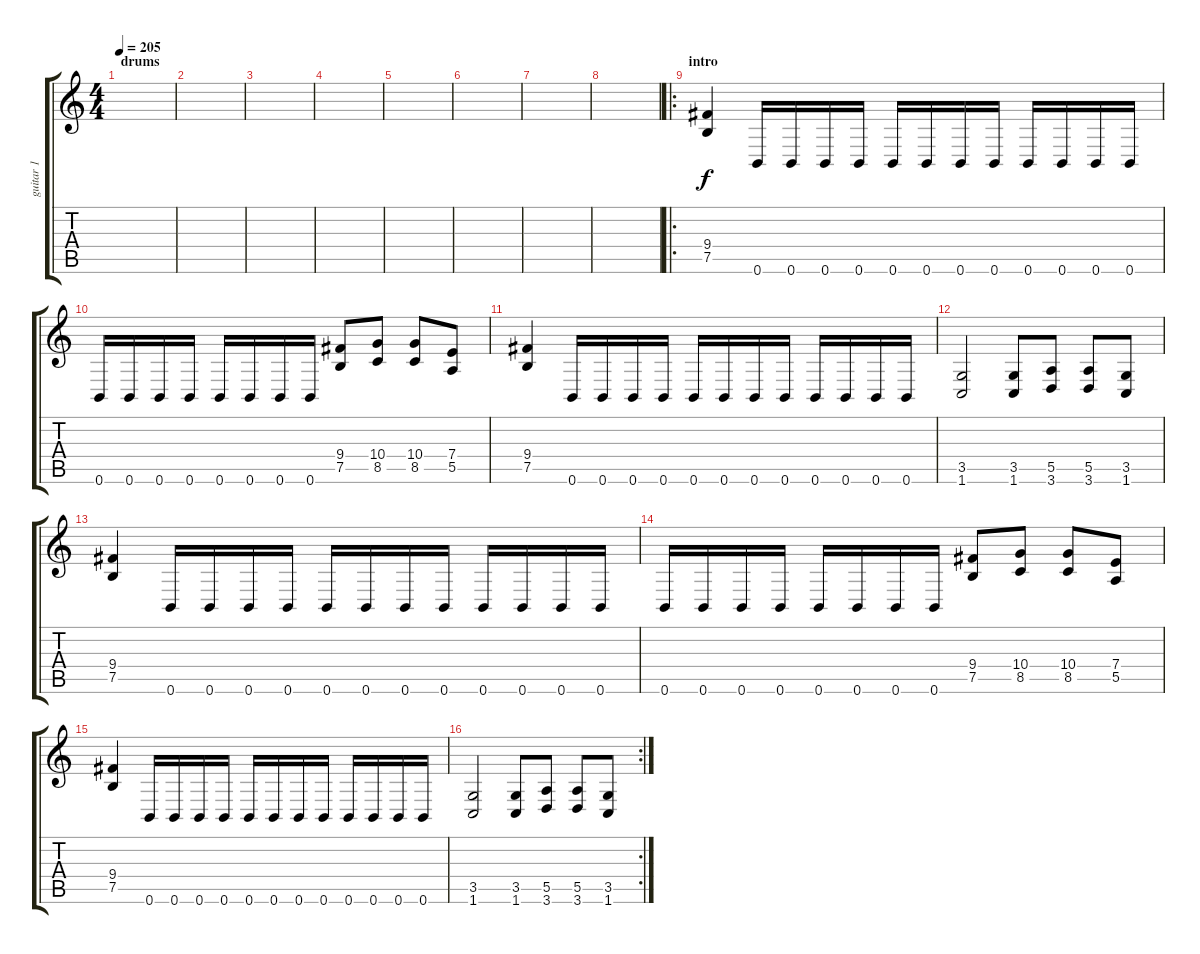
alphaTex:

\track ("guitar 1" "guitar 1") {instrument distortionguitar}
\staff {score tabs}
\tuning (B3 Gb3 D3 A2 E2 B1) {hide}
\ts (4 4)
\section ("" "drums")
\tempo 205
\clef g2
\ks c
|
|
|
|
|
|
|
|
\ro
\section ("" "intro")
(9.4 7.5).4 0.6.16 0.6.16 0.6.16 0.6.16 0.6.16 0.6.16 0.6.16 0.6.16 0.6.16 0.6.16 0.6.16 0.6.16 |
0.6.16 0.6.16 0.6.16 0.6.16 0.6.16 0.6.16 0.6.16 0.6.16 (9.4 7.5).8 (10.4 8.5).8 (10.4 8.5).8 (7.4 5.5).8 |
(9.4 7.5).4 0.6.16 0.6.16 0.6.16 0.6.16 0.6.16 0.6.16 0.6.16 0.6.16 0.6.16 0.6.16 0.6.16 0.6.16 |
(3.5 1.6).2 (3.5 1.6).8 (5.5 3.6).8 (5.5 3.6).8 (3.5 1.6).8 |
(9.4 7.5).4 0.6.16 0.6.16 0.6.16 0.6.16 0.6.16 0.6.16 0.6.16 0.6.16 0.6.16 0.6.16 0.6.16 0.6.16 |
0.6.16 0.6.16 0.6.16 0.6.16 0.6.16 0.6.16 0.6.16 0.6.16 (9.4 7.5).8 (10.4 8.5).8 (10.4 8.5).8 (7.4 5.5).8 |
(9.4 7.5).4 0.6.16 0.6.16 0.6.16 0.6.16 0.6.16 0.6.16 0.6.16 0.6.16 0.6.16 0.6.16 0.6.16 0.6.16 |
\rc 2
(3.5 1.6).2 (3.5 1.6).8 (5.5 3.6).8 (5.5 3.6).8 (3.5 1.6).8
